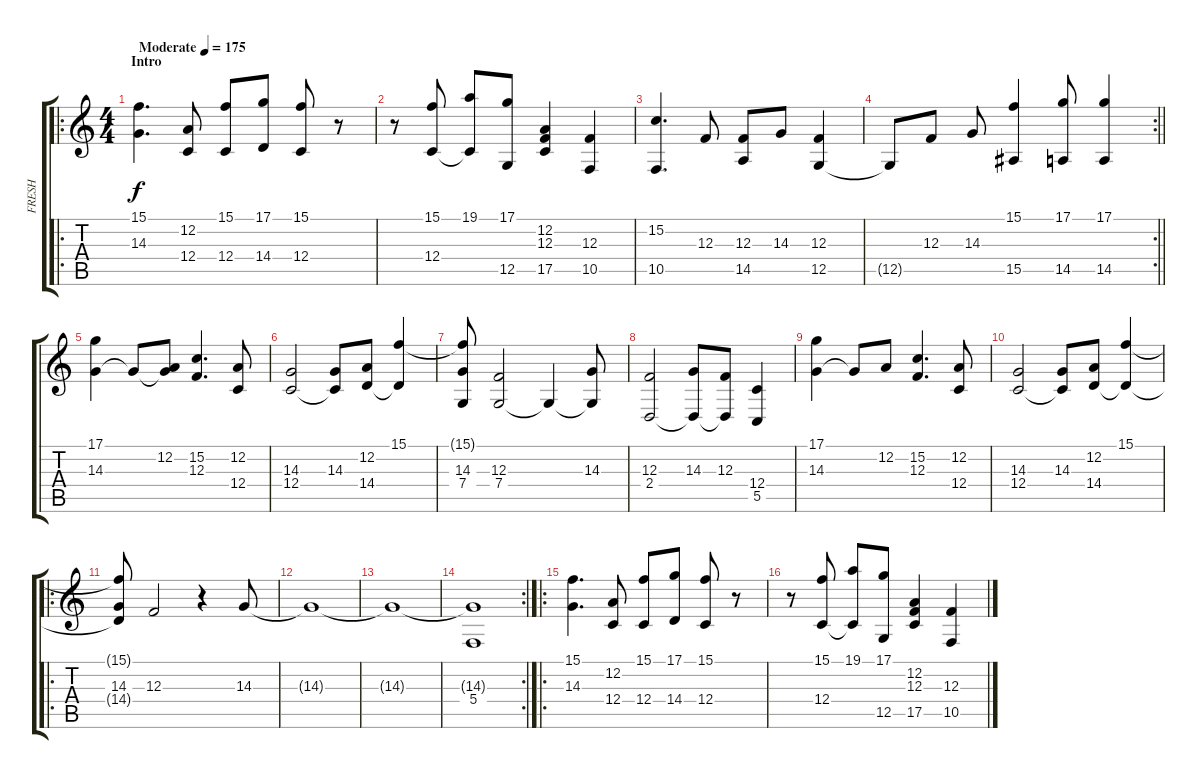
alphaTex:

\track ("FRESH" "FRESH") {instrument electricpiano1}
\staff {score tabs}
\tuning (D4 A3 F3 C3 G2 D2) {hide}
\ro
\ts (4 4)
\section ("" "Intro")
\tempo (175 "Moderate")
\clef g2
\ks c
(15.1 14.3).4{d dy f instrument electricpiano1} (12.2 12.4).8 (15.1 12.4).8 (17.1 14.4).8 (15.1 12.4).8 r.8 |
r.8 (15.1 12.4).8 (19.1 12.4{t}).8 (17.1 12.5).8 (12.2 12.3 17.5).4 (12.3 10.5).4 |
(15.2 10.5).4{d} 12.3.8 (12.3 14.5).8 14.3.8 (12.3 12.5).4 |
\rc 2
\barLineRight lightlight
12.5{t}.8 12.3.8 14.3.8 (15.1 15.5).4 (17.1 14.5).8 (17.1 14.5).4 |
(17.1 14.3).4 14.3{t}.8 (12.2 14.3{t}).8 (15.2 12.3).4{d} (12.2 12.4).8 |
(14.3 12.4).2 (14.3 12.4{t}).8 (12.2 14.4).8 (15.1 14.4{t}).4 |
(15.1{t} 14.3 7.4).8 (12.3 7.4).2 7.4{t}.4 (14.3 7.4{t}).8 |
(12.3 2.4).2 (14.3 2.4{t}).8 (12.3 2.4{t}).8 (12.4 5.5).4 |
(17.1 14.3).4 14.3{t}.8 12.2.8 (15.2 12.3).4{d} (12.2 12.4).8 |
(14.3 12.4).2 (14.3 12.4{t}).8 (12.2 14.4).8 (15.1 14.4{t}).4 |
\ro
(15.1{t} 14.3 14.4{t}).8 12.3.2 r.4 14.3.8 |
14.3{t}.1 |
14.3{t}.1 |
\rc 2
(14.3{t} 5.4).1 |
\ro
(15.1 14.3).4{d} (12.2 12.4).8 (15.1 12.4).8 (17.1 14.4).8 (15.1 12.4).8 r.8 |
r.8 (15.1 12.4).8 (19.1 12.4{t}).8 (17.1 12.5).8 (12.2 12.3 17.5).4 (12.3 10.5).4
